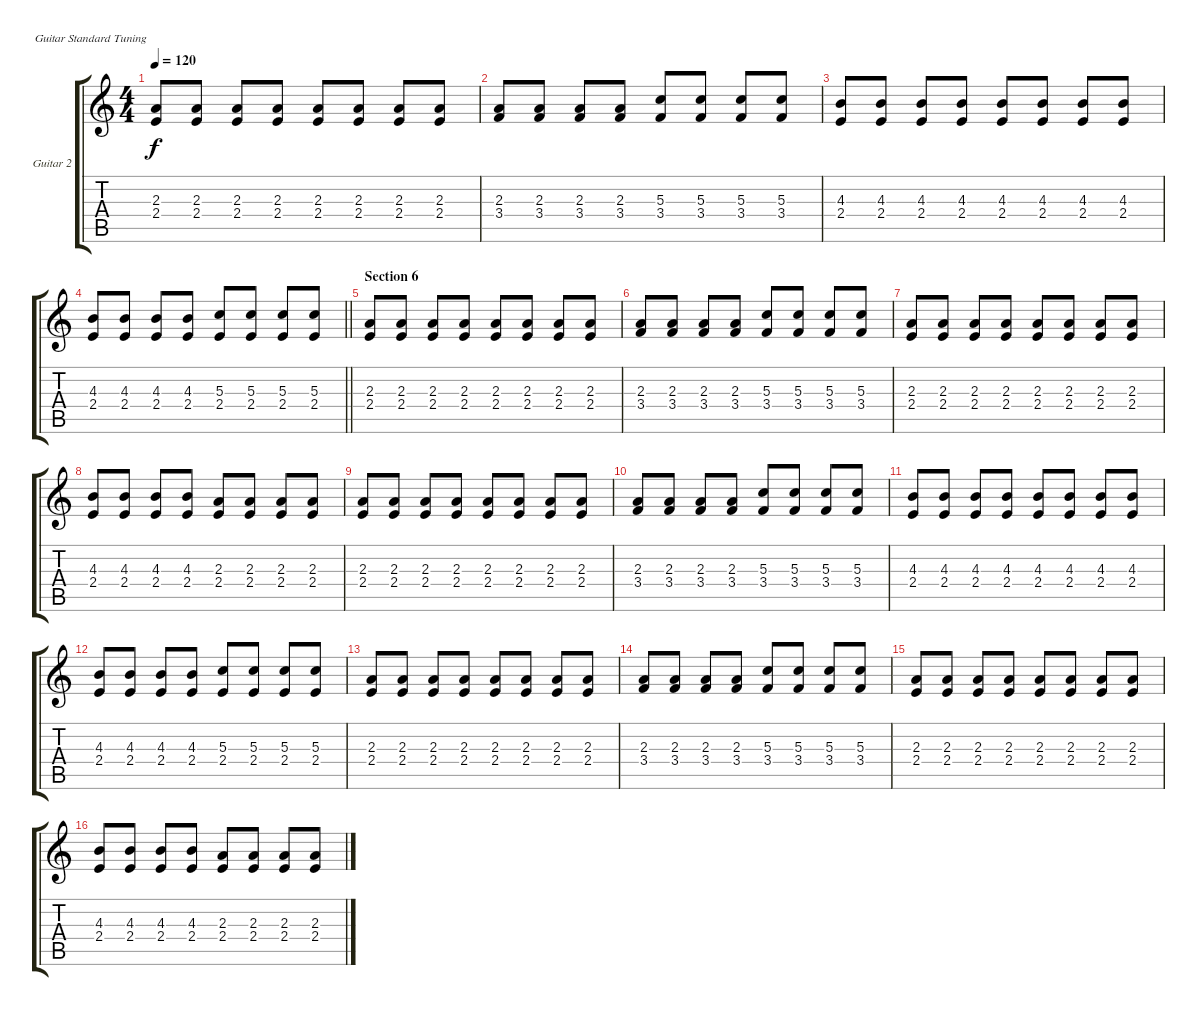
\defaultSystemsLayout 4
\bracketExtendMode groupsimilarinstruments
\firstSystemTrackNameOrientation horizontal
\otherSystemsTrackNameOrientation horizontal
\track ("Guitar 2" "Guitar 2") {instrument distortionguitar}
\staff {score tabs}
\tuning (E4 B3 G3 D3 A2 E2)
\ts (4 4)
\tempo 120
\clef g2
\ks c
(2.4 2.3).8{dy f} (2.4 2.3).8 (2.4 2.3).8 (2.4 2.3).8 (2.4 2.3).8 (2.4 2.3).8 (2.4 2.3).8 (2.4 2.3).8 |
(2.3 3.4).8 (2.3 3.4).8 (2.3 3.4).8 (2.3 3.4).8 (5.3 3.4).8 (5.3 3.4).8 (5.3 3.4).8 (5.3 3.4).8 |
(2.4 4.3).8 (2.4 4.3).8 (2.4 4.3).8 (2.4 4.3).8 (2.4 4.3).8 (2.4 4.3).8 (2.4 4.3).8 (2.4 4.3).8 |
\barLineRight lightlight
(2.4 4.3).8 (2.4 4.3).8 (2.4 4.3).8 (2.4 4.3).8 (2.4 5.3).8 (2.4 5.3).8 (2.4 5.3).8 (2.4 5.3).8 |
\section ("" "Section 6")
(2.4 2.3).8 (2.4 2.3).8 (2.4 2.3).8 (2.4 2.3).8 (2.4 2.3).8 (2.4 2.3).8 (2.4 2.3).8 (2.4 2.3).8 |
(2.3 3.4).8 (2.3 3.4).8 (2.3 3.4).8 (2.3 3.4).8 (5.3 3.4).8 (5.3 3.4).8 (5.3 3.4).8 (5.3 3.4).8 |
(2.4 2.3).8 (2.4 2.3).8 (2.4 2.3).8 (2.4 2.3).8 (2.4 2.3).8 (2.4 2.3).8 (2.4 2.3).8 (2.4 2.3).8 |
(2.4 4.3).8 (2.4 4.3).8 (2.4 4.3).8 (2.4 4.3).8 (2.4 2.3).8 (2.4 2.3).8 (2.4 2.3).8 (2.4 2.3).8 |
(2.4 2.3).8 (2.4 2.3).8 (2.4 2.3).8 (2.4 2.3).8 (2.4 2.3).8 (2.4 2.3).8 (2.4 2.3).8 (2.4 2.3).8 |
(2.3 3.4).8 (2.3 3.4).8 (2.3 3.4).8 (2.3 3.4).8 (5.3 3.4).8 (5.3 3.4).8 (5.3 3.4).8 (5.3 3.4).8 |
(2.4 4.3).8 (2.4 4.3).8 (2.4 4.3).8 (2.4 4.3).8 (2.4 4.3).8 (2.4 4.3).8 (2.4 4.3).8 (2.4 4.3).8 |
(2.4 4.3).8 (2.4 4.3).8 (2.4 4.3).8 (2.4 4.3).8 (2.4 5.3).8 (2.4 5.3).8 (2.4 5.3).8 (2.4 5.3).8 |
(2.4 2.3).8 (2.4 2.3).8 (2.4 2.3).8 (2.4 2.3).8 (2.4 2.3).8 (2.4 2.3).8 (2.4 2.3).8 (2.4 2.3).8 |
(2.3 3.4).8 (2.3 3.4).8 (2.3 3.4).8 (2.3 3.4).8 (5.3 3.4).8 (5.3 3.4).8 (5.3 3.4).8 (5.3 3.4).8 |
(2.4 2.3).8 (2.4 2.3).8 (2.4 2.3).8 (2.4 2.3).8 (2.4 2.3).8 (2.4 2.3).8 (2.4 2.3).8 (2.4 2.3).8 |
(2.4 4.3).8 (2.4 4.3).8 (2.4 4.3).8 (2.4 4.3).8 (2.4 2.3).8 (2.4 2.3).8 (2.4 2.3).8 (2.4 2.3).8
